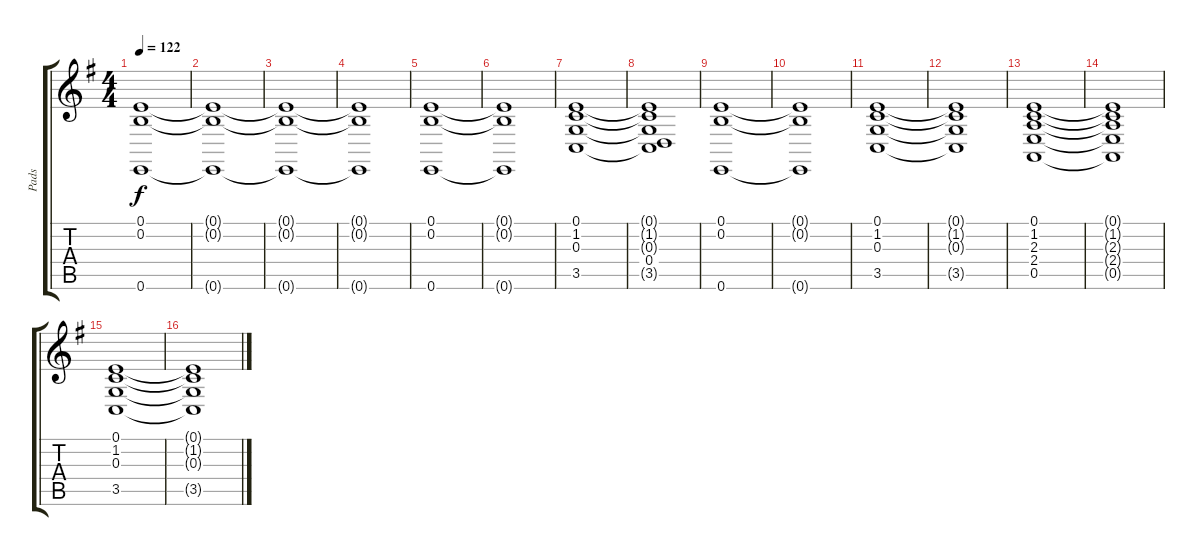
\track ("Pads" "Pads") {instrument pad2warm}
\staff {score tabs}
\tuning (E4 B3 G3 D3 A2 E2) {hide}
\ts (4 4)
\tempo 122
\clef g2
\ks g
(0.1 0.2 0.6).1{dy f} |
(0.1{t} 0.2{t} 0.6{t}).1 |
(0.1{t} 0.2{t} 0.6{t}).1 |
(0.1{t} 0.2{t} 0.6{t}).1 |
(0.1 0.2 0.6).1 |
(0.1{t} 0.2{t} 0.6{t}).1 |
(0.1 1.2 0.3 3.5).1 |
(0.1{t} 1.2{t} 0.3{t} 0.4 3.5{t}).1 |
(0.1 0.2 0.6).1 |
(0.1{t} 0.2{t} 0.6{t}).1 |
(0.1 1.2 0.3 3.5).1 |
(0.1{t} 1.2{t} 0.3{t} 3.5{t}).1 |
(0.1 1.2 2.3 2.4 0.5).1 |
(0.1{t} 1.2{t} 2.3{t} 2.4{t} 0.5{t}).1 |
(0.1 1.2 0.3 3.5).1 |
(0.1{t} 1.2{t} 0.3{t} 3.5{t}).1
